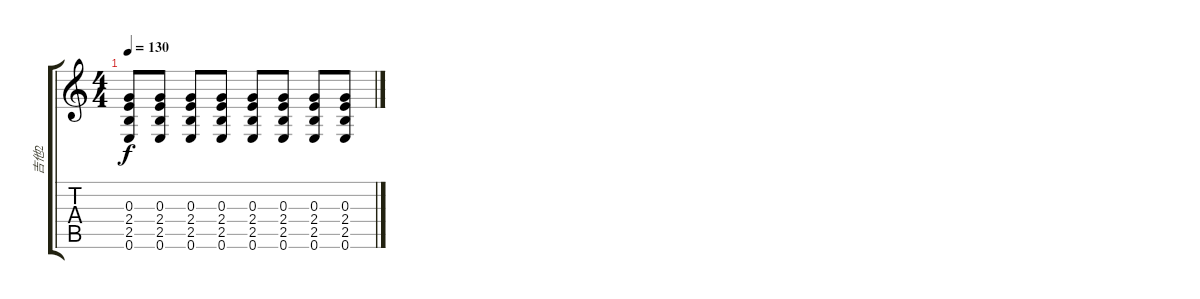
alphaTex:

\track ("吉他2" "吉他2") {instrument distortionguitar}
\staff {score tabs}
\tuning (E4 B3 G3 D3 A2 E2) {hide}
\ts (4 4)
\tempo 130
\clef g2
\ks c
(0.3 2.4 2.5 0.6).8{dy f} (0.3 2.4 2.5 0.6).8 (0.3 2.4 2.5 0.6).8 (0.3 2.4 2.5 0.6).8 (0.3 2.4 2.5 0.6).8 (0.3 2.4 2.5 0.6).8 (0.3 2.4 2.5 0.6).8 (0.3 2.4 2.5 0.6).8
